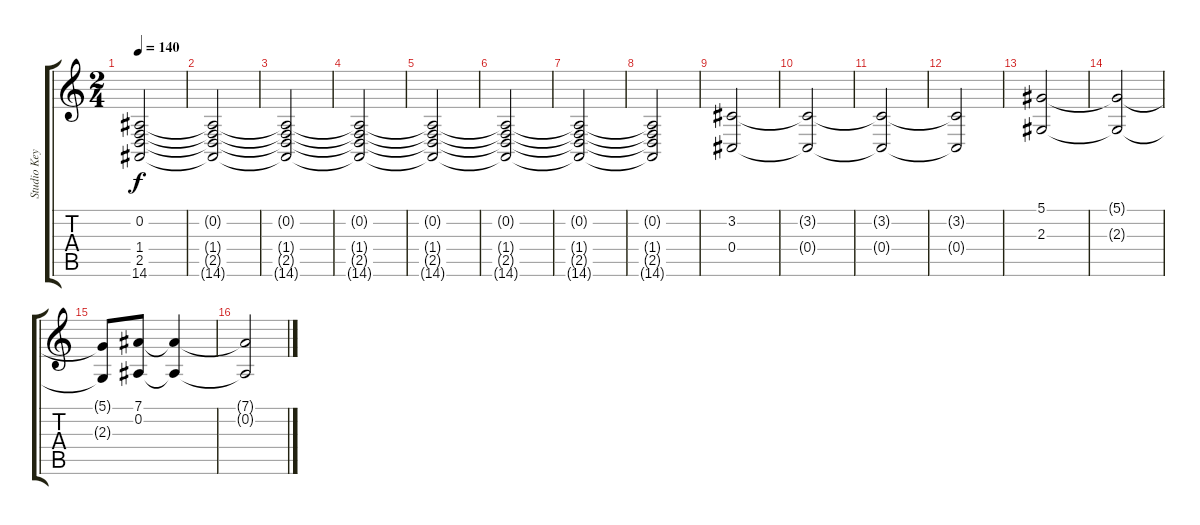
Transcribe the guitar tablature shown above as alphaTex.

\track ("Studio Keyboard" "Studio Key") {instrument stringensemble1}
\staff {score tabs}
\tuning (Eb4 Bb3 Gb3 Db3 Ab2 Eb2) {hide}
\ts (2 4)
\tempo 140
\clef g2
\ks c
(0.2 1.4 2.5 14.6).2{dy f} |
(0.2{t} 1.4{t} 2.5{t} 14.6{t}).2 |
(0.2{t} 1.4{t} 2.5{t} 14.6{t}).2 |
(0.2{t} 1.4{t} 2.5{t} 14.6{t}).2 |
(0.2{t} 1.4{t} 2.5{t} 14.6{t}).2 |
(0.2{t} 1.4{t} 2.5{t} 14.6{t}).2 |
(0.2{t} 1.4{t} 2.5{t} 14.6{t}).2 |
(0.2{t} 1.4{t} 2.5{t} 14.6{t}).2 |
(3.2 0.4).2 |
(3.2{t} 0.4{t}).2 |
(3.2{t} 0.4{t}).2 |
(3.2{t} 0.4{t}).2 |
(5.1 2.3).2 |
(5.1{t} 2.3{t}).2 |
(5.1{t} 2.3{t}).8 (7.1 0.2).8 (7.1{t} 0.2{t}).4 |
(7.1{t} 0.2{t}).2
